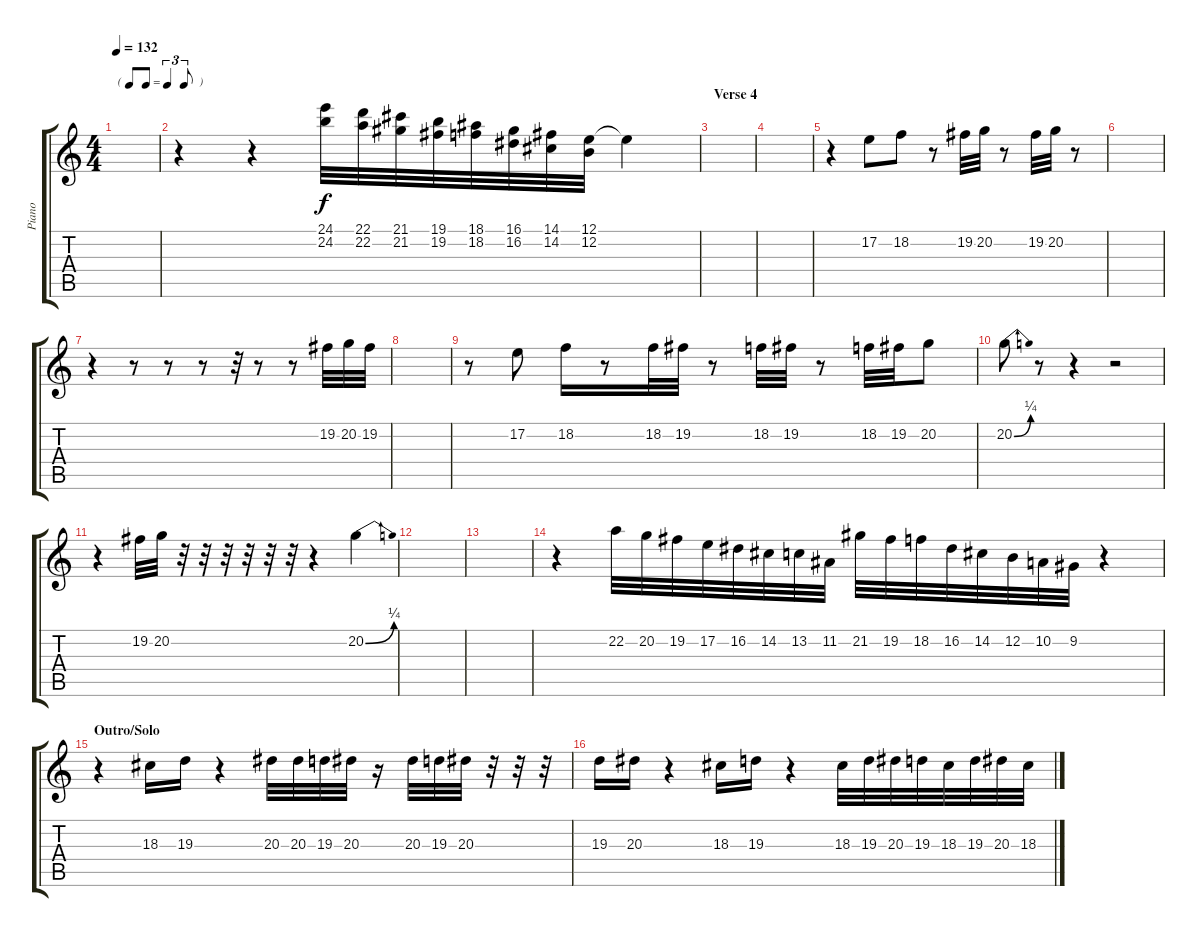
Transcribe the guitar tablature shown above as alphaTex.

\track ("Piano" "Piano") {instrument electricpiano1}
\staff {score tabs}
\tuning (E4 B3 G3 D3 A2 E2) {hide}
\ts (4 4)
\tf triplet8th
\tempo 132
\clef g2
\ks c
|
r.4 r.4 (24.1 24.2).32 (22.1 22.2).32 (21.1 21.2).32 (19.1 19.2).32 (18.1 18.2).32 (16.1 16.2).32 (14.1 14.2).32 (12.1 12.2).32 12.1{t}.4 |
\section ("" "Verse 4")
|
|
r.4 17.2.8 18.2.8 r.8 19.2.32 20.2.32 r.8 19.2.32 20.2.32 r.8 |
|
r.4 r.8 r.8 r.8 r.32 r.8 r.8 19.2.32 20.2.32 19.2.32 |
|
r.8 17.2.8 18.2.16 r.8 18.2.32 19.2.32 r.8 18.2.32 19.2.32 r.8 18.2.32 19.2.32 20.2.8 |
20.2{be (bend 0 0 60 1)}.8 r.8 r.4 r.2 |
r.4 19.2.32 20.2.32 r.32 r.32 r.32 r.32 r.32 r.32 r.4 20.2{be (bend 0 0 60 1)}.4 |
|
|
r.4 22.2.32 20.2.32 19.2.32 17.2.32 16.2.32 14.2.32 13.2.32 11.2.32 21.2.32 19.2.32 18.2.32 16.2.32 14.2.32 12.2.32 10.2.32 9.2.32 r.4 |
\section ("" "Outro/Solo")
r.4{volume 6 instrument electricpiano1} 18.3.16 19.3.16 r.4 20.3.32 20.3.32 19.3.32 20.3.32 r.16 20.3.32 19.3.32 20.3.32 r.32 r.32 r.32 |
19.3.16 20.3.16 r.4 18.3.16 19.3.16 r.4 18.3.32 19.3.32 20.3.32 19.3.32 18.3.32 19.3.32 20.3.32 18.3.32
